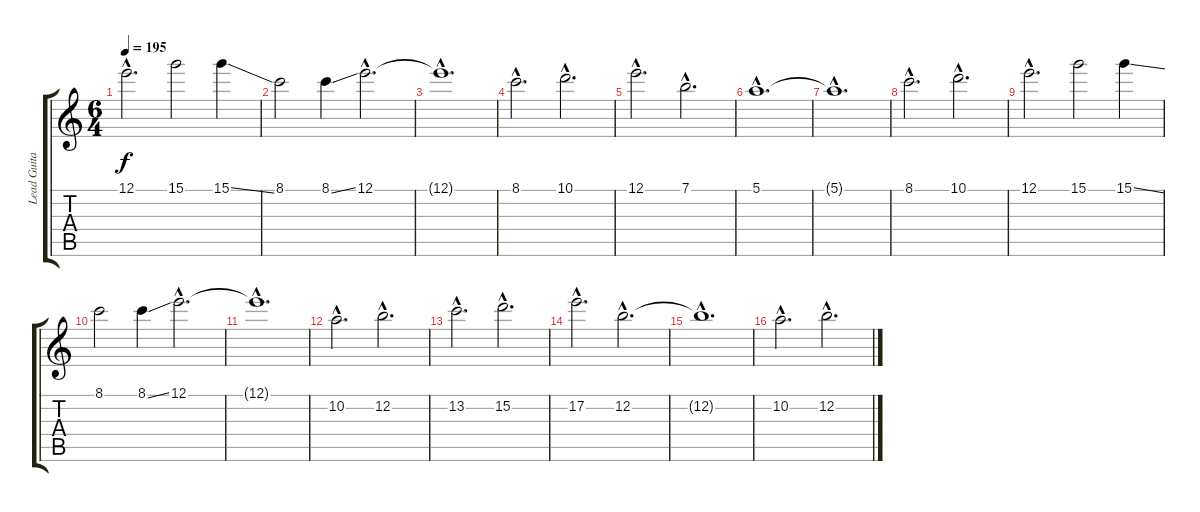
\track ("Lead Guitar I" "Lead Guita") {instrument distortionguitar}
\staff {score tabs}
\tuning (E4 B3 G3 D3 A2 E2) {hide}
\ts (6 4)
\tempo 195
\clef g2
\ks c
12.1{hac}.2{d dy f} 15.1.2 15.1{ss}.4 |
8.1.2 8.1{ss}.4 12.1{hac}.2{d} |
12.1{hac t}.1{d} |
8.1{hac}.2{d} 10.1{hac}.2{d} |
12.1{hac}.2{d} 7.1{hac}.2{d} |
5.1{hac}.1{d} |
5.1{hac t}.1{d} |
8.1{hac}.2{d} 10.1{hac}.2{d} |
12.1{hac}.2{d} 15.1.2 15.1{ss}.4 |
8.1.2 8.1{ss}.4 12.1{hac}.2{d} |
12.1{hac t}.1{d} |
10.2{hac}.2{d} 12.2{hac}.2{d} |
13.2{hac}.2{d} 15.2{hac}.2{d} |
17.2{hac}.2{d} 12.2{hac}.2{d} |
12.2{hac t}.1{d} |
10.2{hac}.2{d} 12.2{hac}.2{d}
